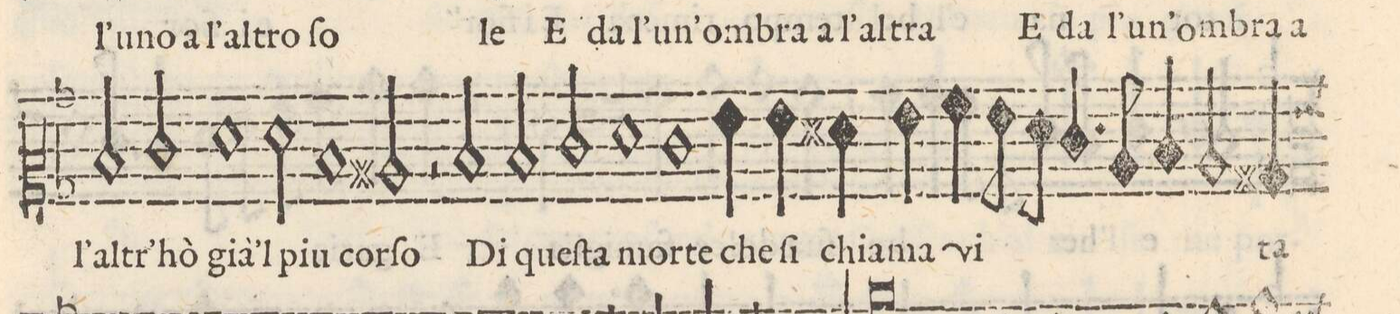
**kern	**text
*I"ALTO	*
*clefC2	*
*k[b-]	*
*met(C|)	*
*M4/2	*
2d/	l'al-
2e/	-tr'hò
=13-	=13-
1f	già'l
2f\	piu
1d/	cor-
=14-	=14-
2c#X/	-ſo
2r	.
2d/	Di
=15-	=15-
2d/	queſ-
2e/	-ta
1f	mor-
=16-	=16-
1e	-te
4g\	che
4g\	ſi
4f#X\	chia-
4g\	-ma
=17-	=17-
4a\	vi-
8g\	.
8fny\	.
4.e/	.
8cny/	.
4d/	.
2c/	.
4Bn/	-ta
=18-	=18-
*-	*-
